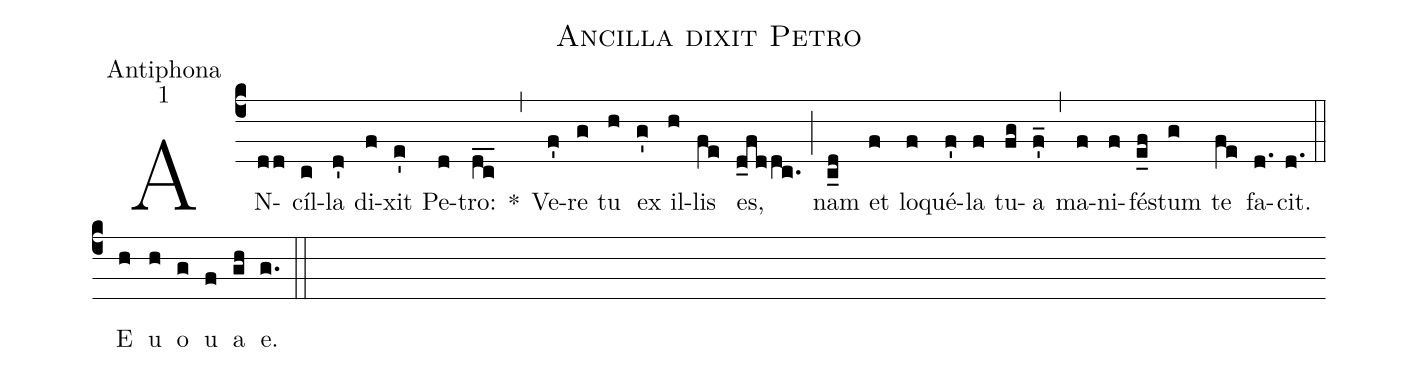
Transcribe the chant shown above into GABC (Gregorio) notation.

name:Ancilla dixit Petro;
office-part:Antiphona;
mode:1;
%%
(c4) AN(dd)cíl(c)la(d') di(f)xit(e') Pe(d)tro:(dc__) *(,) Ve(f')re(g) tu(h) ex(g') il(h)lis(fe) es,(d_fddc.) (;) nam(c_d) et(f) lo(f)qué(f')la(f) tu(fg)a(f'_) (,) ma(f)ni(f)fé(e_f)stum(g) te(fe) fa(d.)cit.(d.) (::) <eu> E(h) u(h) o(g) u(f) a(gh) e.</eu>(g.) (::)
